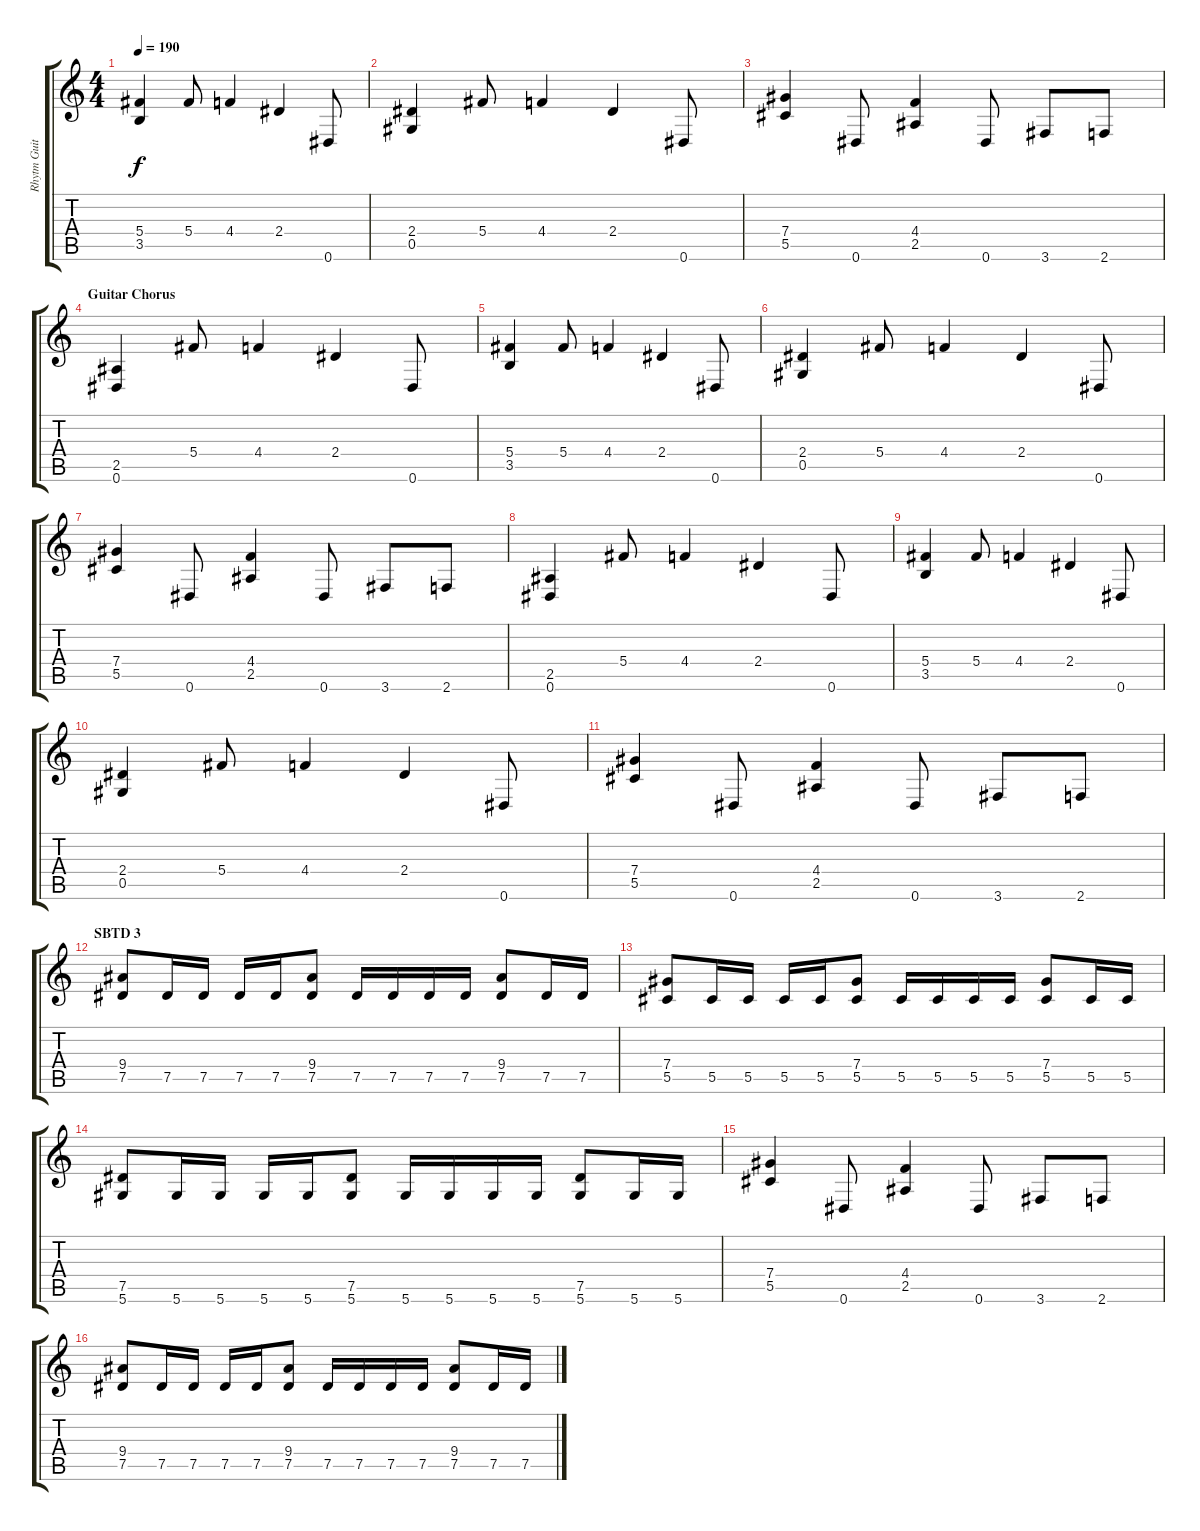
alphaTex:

\track ("Rhytm Guitar" "Rhytm Guit") {instrument distortionguitar}
\staff {score tabs}
\tuning (Eb4 Bb3 Gb3 Db3 Ab2 Eb2) {hide}
\ts (4 4)
\tempo 190
\clef g2
\ks c
(5.4 3.5).4{dy f} 5.4.8 4.4.4 2.4.4 0.6.8 |
(2.4 0.5).4 5.4.8 4.4.4 2.4.4 0.6.8 |
(7.4 5.5).4 0.6.8 (4.4 2.5).4 0.6.8 3.6.8 2.6.8 |
\section ("" "Guitar Chorus")
(2.5 0.6).4 5.4.8 4.4.4 2.4.4 0.6.8 |
(5.4 3.5).4 5.4.8 4.4.4 2.4.4 0.6.8 |
(2.4 0.5).4 5.4.8 4.4.4 2.4.4 0.6.8 |
(7.4 5.5).4 0.6.8 (4.4 2.5).4 0.6.8 3.6.8 2.6.8 |
(2.5 0.6).4 5.4.8 4.4.4 2.4.4 0.6.8 |
(5.4 3.5).4 5.4.8 4.4.4 2.4.4 0.6.8 |
(2.4 0.5).4 5.4.8 4.4.4 2.4.4 0.6.8 |
(7.4 5.5).4 0.6.8 (4.4 2.5).4 0.6.8 3.6.8 2.6.8 |
\section ("" "SBTD 3")
(9.4 7.5).8 7.5.16 7.5.16 7.5.16 7.5.16 (9.4 7.5).8 7.5.16 7.5.16 7.5.16 7.5.16 (9.4 7.5).8 7.5.16 7.5.16 |
(7.4 5.5).8 5.5.16 5.5.16 5.5.16 5.5.16 (7.4 5.5).8 5.5.16 5.5.16 5.5.16 5.5.16 (7.4 5.5).8 5.5.16 5.5.16 |
(7.5 5.6).8 5.6.16 5.6.16 5.6.16 5.6.16 (7.5 5.6).8 5.6.16 5.6.16 5.6.16 5.6.16 (7.5 5.6).8 5.6.16 5.6.16 |
(7.4 5.5).4 0.6.8 (4.4 2.5).4 0.6.8 3.6.8 2.6.8 |
(9.4 7.5).8 7.5.16 7.5.16 7.5.16 7.5.16 (9.4 7.5).8 7.5.16 7.5.16 7.5.16 7.5.16 (9.4 7.5).8 7.5.16 7.5.16
